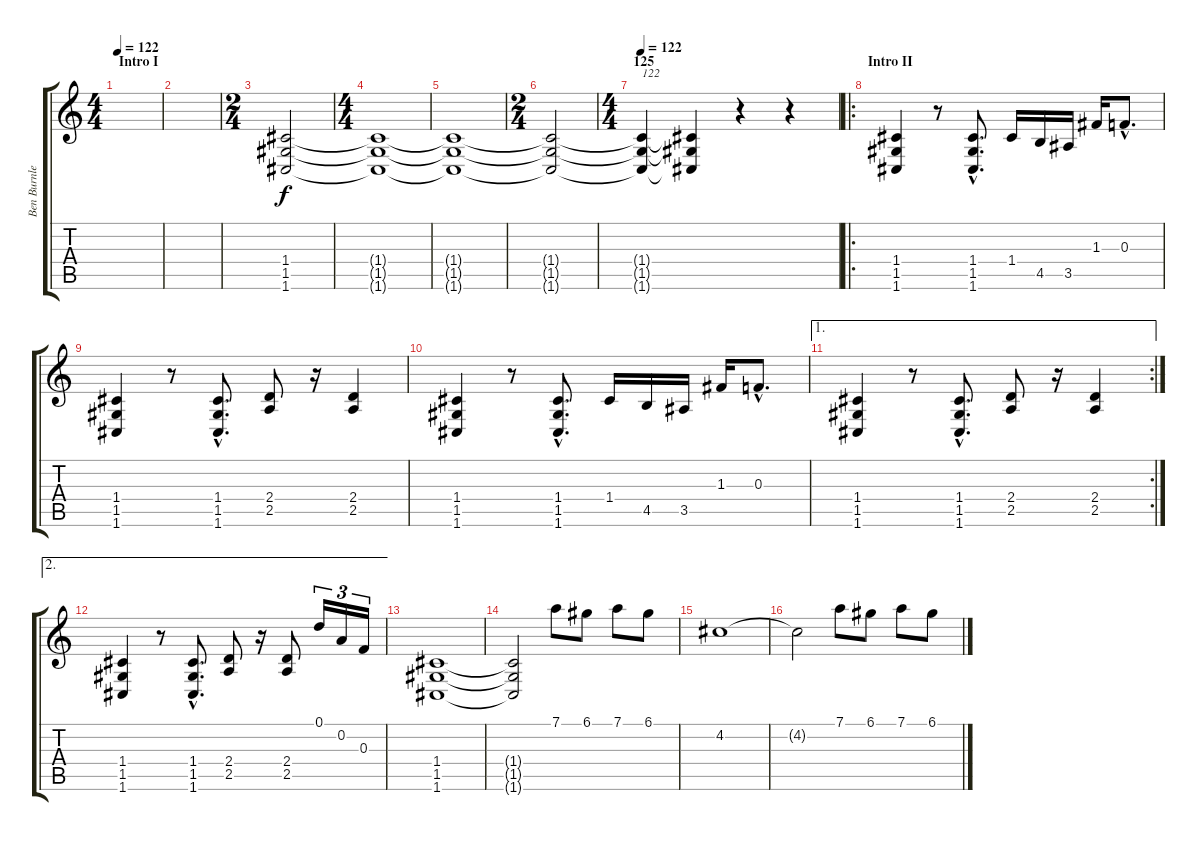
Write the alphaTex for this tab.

\track ("Ben Burnley [Guitar]" "Ben Burnle") {instrument distortionguitar}
\staff {score tabs}
\tuning (D4 A3 F3 C3 G2 C2) {hide}
\ts (4 4)
\section ("" "Intro I")
\tempo 122
\tempo 90
\tempo 122
\clef g2
\ks c
|
|
\ts (2 4)
(1.4 1.5 1.6).2{volume 16} |
\ts (4 4)
(1.4{t} 1.5{t} 1.6{t}).1 |
(1.4{t} 1.5{t} 1.6{t}).1 |
\ts (2 4)
(1.4{t} 1.5{t} 1.6{t}).2 |
\ts (4 4)
\section ("" "125")
\tempo 122
(1.4{t} 1.5{t} 1.6{t}).4{txt "122"} (1.4{t} 1.5{t} 1.6{t}).4 r.4 r.4 |
\ro
\section ("" "Intro II")
(1.4 1.5 1.6).4 r.8 (1.4{hac} 1.5{hac} 1.6{hac}).8{d} 1.4.16 4.5.16 3.5.16 1.3.16 0.3{hac}.8{d} |
(1.4 1.5 1.6).4 r.8 (1.4{hac} 1.5{hac} 1.6{hac}).8{d} (2.4 2.5).8 r.16 (2.4 2.5).4 |
(1.4 1.5 1.6).4 r.8 (1.4{hac} 1.5{hac} 1.6{hac}).8{d} 1.4.16 4.5.16 3.5.16 1.3.16 0.3{hac}.8{d} |
\ae 1
\rc 2
(1.4 1.5 1.6).4 r.8 (1.4{hac} 1.5{hac} 1.6{hac}).8{d} (2.4 2.5).8 r.16 (2.4 2.5).4 |
\ae 2
(1.4 1.5 1.6).4 r.8 (1.4{hac} 1.5{hac} 1.6{hac}).8{d} (2.4 2.5).8 r.16 (2.4 2.5).8 0.1.16{tu (3 2)} 0.2.16{tu (3 2)} 0.3.16{tu (3 2)} |
(1.4 1.5 1.6).1 |
(1.4{t} 1.5{t} 1.6{t}).2 7.1.8 6.1.8 7.1.8 6.1.8 |
4.2.1 |
4.2{t}.2 7.1.8 6.1.8 7.1.8 6.1.8
